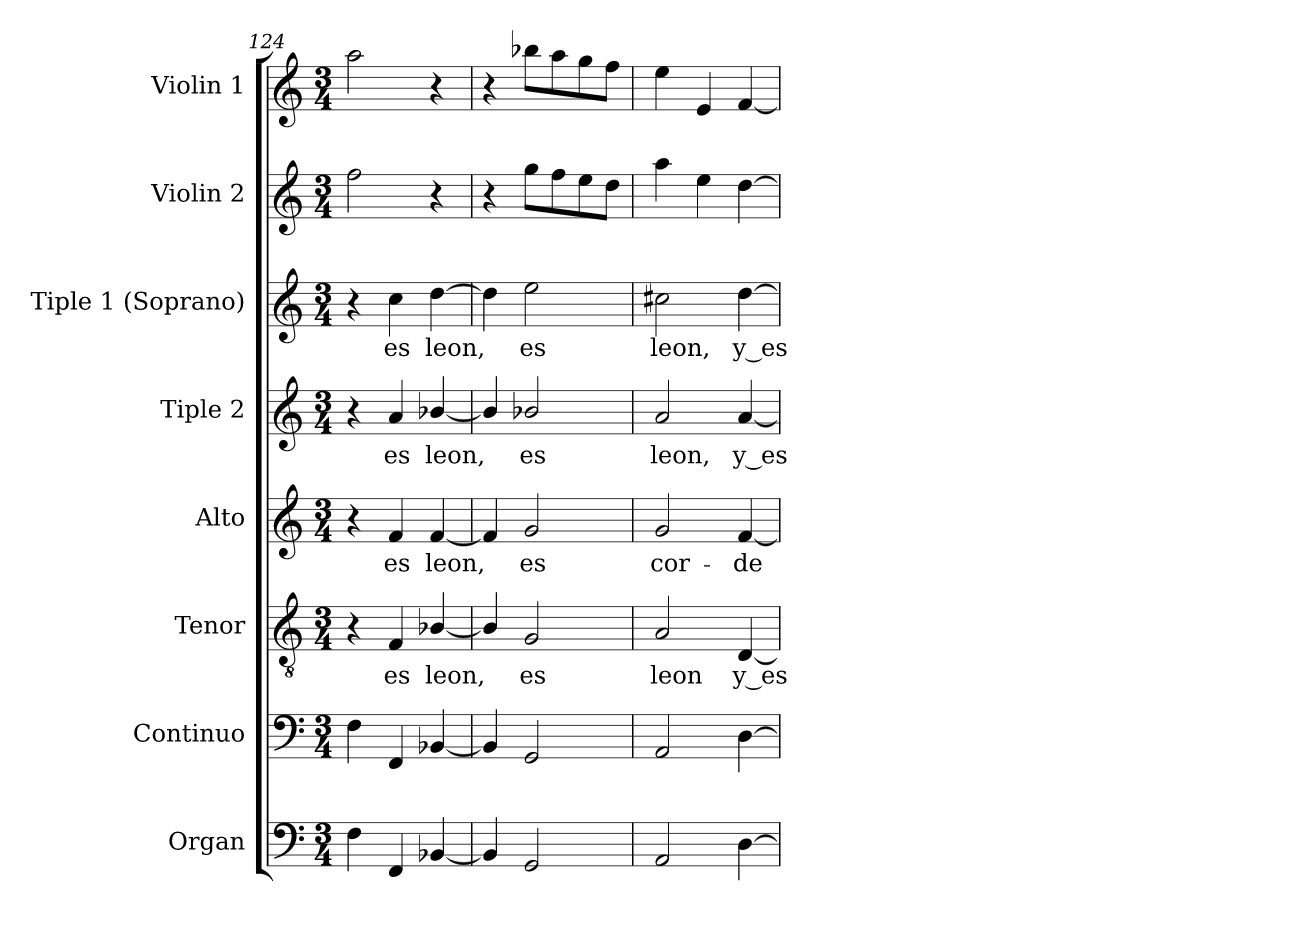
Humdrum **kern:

**kern	**kern	**kern	**text	**kern	**text	**kern	**text	**kern	**text	**kern	**kern
*part8	*part7	*part6	*part6	*part5	*part5	*part4	*part4	*part3	*part3	*part2	*part1
*staff8	*staff7	*staff6	*staff6	*staff5	*staff5	*staff4	*staff4	*staff3	*staff3	*staff2	*staff1
*I"Organ	*I"Continuo	*I"Tenor	*	*I"Alto	*	*I"Tiple 2	*	*I"Tiple 1 (Soprano)	*	*I"Violin 2	*I"Violin 1
*I'Org.	*I'Cont.	*I'T.	*	*I'A.	*	*	*	*I'S	*	*I'Vln. 2	*I'Vln. 1
*clefF4	*clefF4	*clefGv2	*	*clefG2	*	*clefG2	*	*clefG2	*	*clefG2	*clefG2
*	*	*ITrd7c12	*	*	*	*	*	*	*	*	*
*k[]	*k[]	*k[]	*	*k[]	*	*k[]	*	*k[]	*	*k[]	*k[]
*C:	*C:	*C:	*	*C:	*	*C:	*	*C:	*	*C:	*C:
*M3/4	*M3/4	*M3/4	*	*M3/4	*	*M3/4	*	*M3/4	*	*M3/4	*M3/4
=124	=124	=124	=124	=124	=124	=124	=124	=124	=124	=124	=124
4Fi\	4Fi\	4r	.	4r	.	4r	.	4r	.	2ffi\	2aai\
!	!	!	!LO:LY:b:color=#000000	!	!	!	!	!	!	!	!
!	!	!	!	!	!LO:LY:b:color=#000000	!	!	!	!	!	!
!	!	!	!	!	!	!	!LO:LY:b:color=#000000	!	!	!	!
!	!	!	!	!	!	!	!	!	!LO:LY:b:color=#000000	!	!
4FFi/	4FFi/	4FFi/	es	4fi/	es	4ai/	es	4cci\	es	.	.
!	!	!	!LO:LY:b:color=#000000	!	!	!	!	!	!	!	!
!	!	!	!	!	!LO:LY:b:color=#000000	!	!	!	!	!	!
!	!	!	!	!	!	!	!LO:LY:b:color=#000000	!	!	!	!
!	!	!	!	!	!	!	!	!	!LO:LY:b:color=#000000	!	!
[4BB-Xi/	[4BB-Xi/	[4BB-Xi/	leon,	[4fi/	leon,	[4b-Xi/	leon,	[4ddi\	leon,	4r	4r
=125	=125	=125	=125	=125	=125	=125	=125	=125	=125	=125	=125
4BB-i/]	4BB-i/]	4BB-i/]	.	4fi/]	.	4b-i/]	.	4ddi\]	.	4r	4r
!	!	!	!LO:LY:b:color=#000000	!	!	!	!	!	!	!	!
!	!	!	!	!	!LO:LY:b:color=#000000	!	!	!	!	!	!
!	!	!	!	!	!	!	!LO:LY:b:color=#000000	!	!	!	!
!	!	!	!	!	!	!	!	!	!LO:LY:b:color=#000000	!	!
2GGi/	2GGi/	2GGi/	es	2gi/	es	2b-Xi/	es	2eei\	es	8ggi\L	8bb-Xi\L
.	.	.	.	.	.	.	.	.	.	8ffi\	8aai\
.	.	.	.	.	.	.	.	.	.	8eei\	8ggi\
.	.	.	.	.	.	.	.	.	.	8ddi\J	8ffi\J
=126	=126	=126	=126	=126	=126	=126	=126	=126	=126	=126	=126
!	!	!	!LO:LY:b:color=#000000	!	!	!	!	!	!	!	!
!	!	!	!	!	!LO:LY:b:color=#000000	!	!	!	!	!	!
!	!	!	!	!	!	!	!LO:LY:b:color=#000000	!	!	!	!
!	!	!	!	!	!	!	!	!	!LO:LY:b:color=#000000	!	!
2AAi/	2AAi/	2AAi/	leon	2gi/	cor-	2ai/	leon,	2cc#Xi\	leon,	4aai\	4eei\
.	.	.	.	.	.	.	.	.	.	4eei\	4ei/
!	!	!	!LO:LY:b:color=#000000	!	!	!	!	!	!	!	!
!	!	!	!	!	!LO:LY:b:color=#000000	!	!	!	!	!	!
!	!	!	!	!	!	!	!LO:LY:b:color=#000000	!	!	!	!
!	!	!	!	!	!	!	!	!	!LO:LY:b:color=#000000	!	!
[4Di\	[4Di\	[4DDi/	y_es	[4fi/	-de-	[4ai/	y_es	[4ddi\	y_es	[4ddi\	[4fi/
=	=	=	=	=	=	=	=	=	=	=	=
*-	*-	*-	*-	*-	*-	*-	*-	*-	*-	*-	*-
